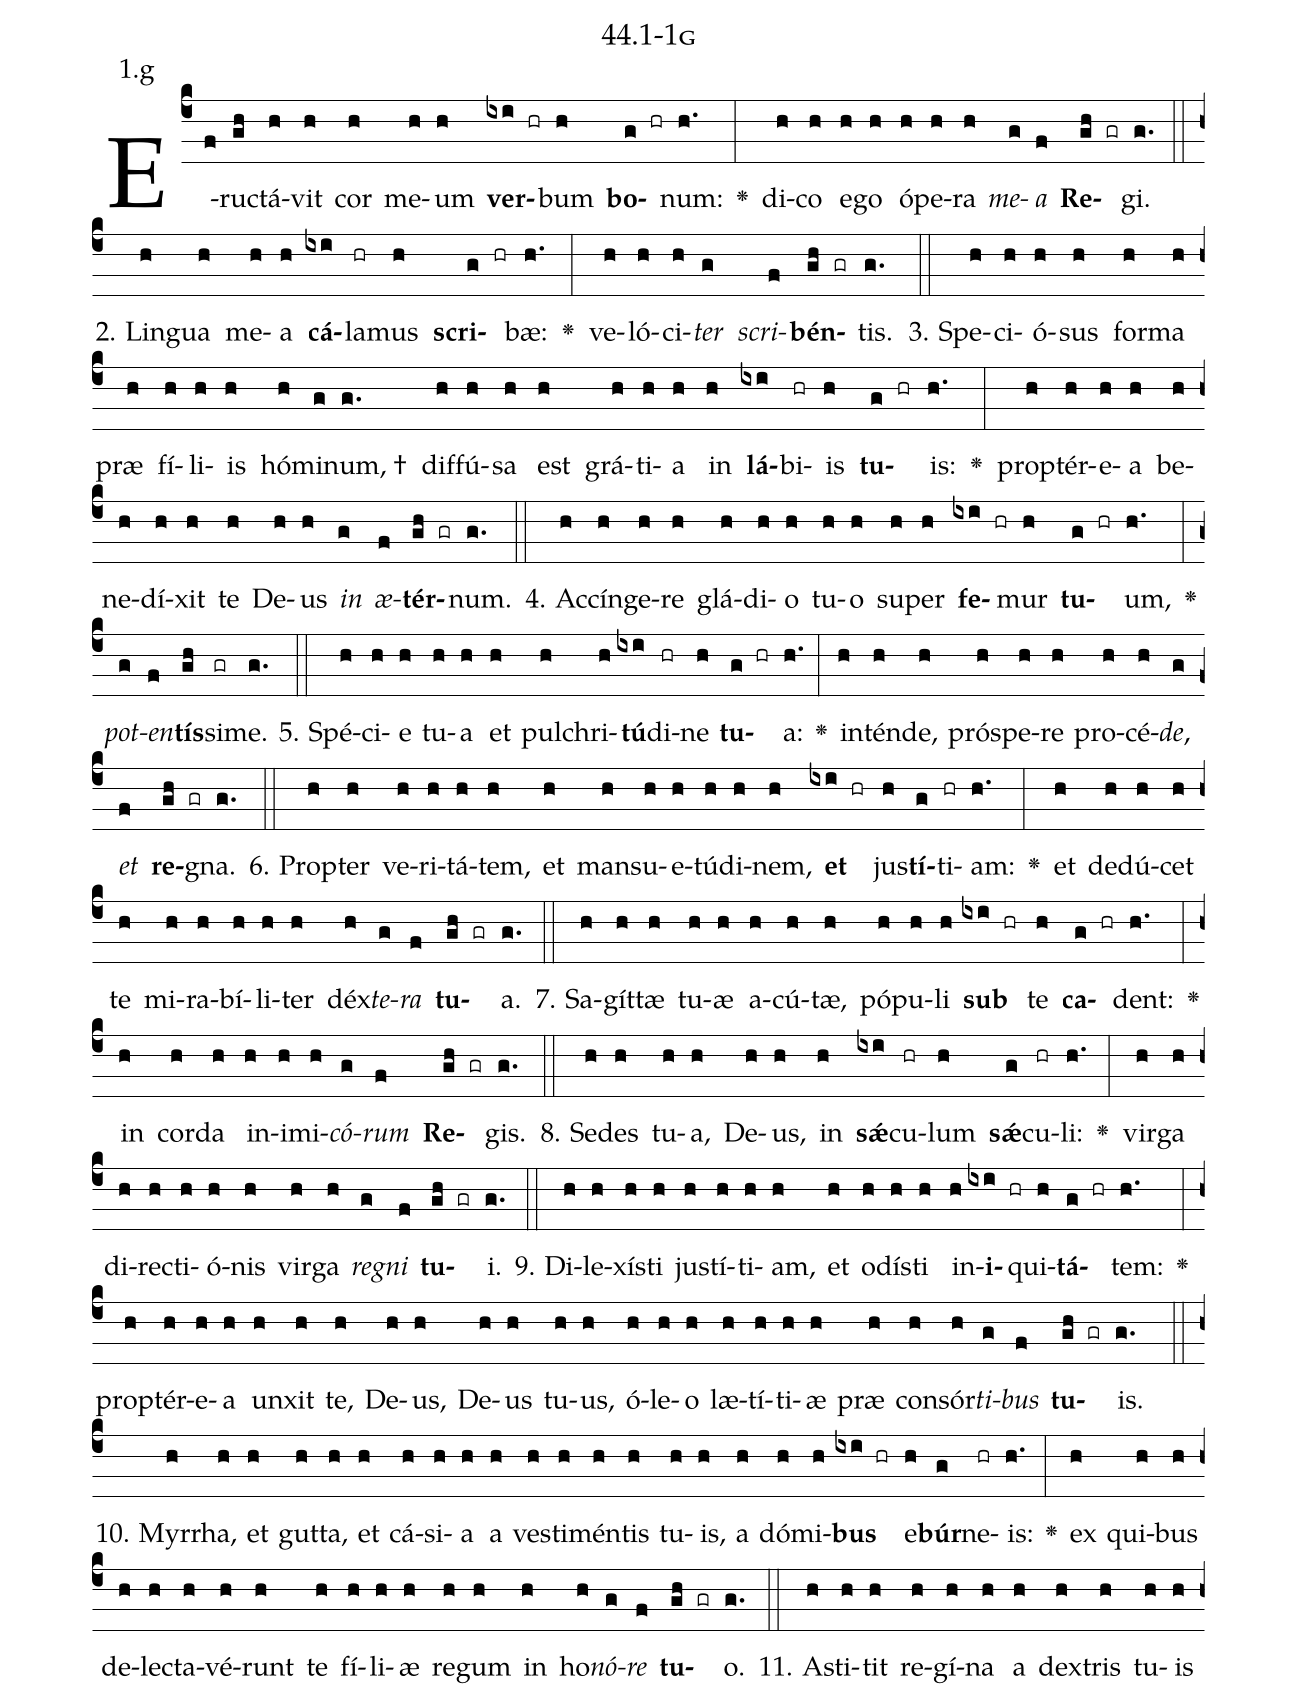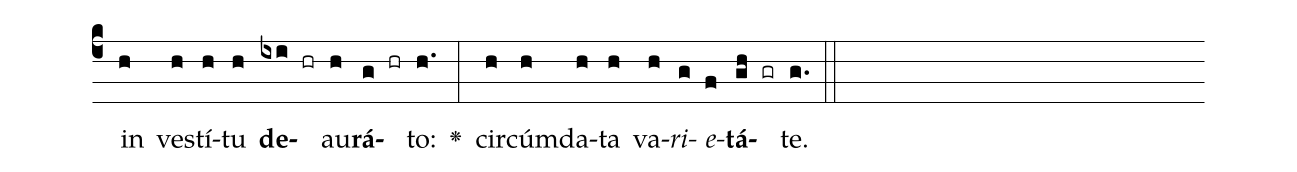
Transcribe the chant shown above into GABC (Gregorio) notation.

name: 44.1-1g;
annotation: 1.g;
%%
(c4)E(f)ruc(gh)tá(h)vit(h) cor(h) me(h)um(h) <b>ver</b>(ixi hr)bum(h) <b>bo</b>(g hr)num:(h.) <v>\greheightstar</v>(:) di(h)co(h) e(h)go(h) ó(h)pe(h)ra(h) <i>me</i>(g)<i>a</i>(f) <b>Re</b>(gh gr)gi.(g.) (::)
2. Lin(h)gua(h) me(h)a(h) <b>cá</b>(ixi)la(hr)mus(h) <b>scri</b>(g hr)bæ:(h.) <v>\greheightstar</v>(:) ve(h)ló(h)ci(h)<i>ter</i>(g) <i>scri</i>(f)<b>bén</b>(gh gr)tis.(g.) (::)
3. Spe(h)ci(h)ó(h)sus(h) for(h)ma(h) præ(h) fí(h)li(h)is(h) hó(h)mi(g)num, †(g.) dif(h)fú(h)sa(h) est(h) grá(h)ti(h)a(h) in(h) <b>lá</b>(ixi)bi(hr)is(h) <b>tu</b>(g hr)is:(h.) <v>\greheightstar</v>(:) prop(h)tér(h)e(h)a(h) be(h)ne(h)dí(h)xit(h) te(h) De(h)us(h) <i>in</i>(g) <i>æ</i>(f)<b>tér</b>(gh gr)num.(g.) (::)
4. Ac(h)cín(h)ge(h)re(h) glá(h)di(h)o(h) tu(h)o(h) su(h)per(h) <b>fe</b>(ixi hr)mur(h) <b>tu</b>(g hr)um,(h.) <v>\greheightstar</v>(:) <i>pot</i>(g)<i>en</i>(f)<b>tís</b>(gh)si(gr)me.(g.) (::)
5. Spé(h)ci(h)e(h) tu(h)a(h) et(h) pul(h)chri(h)<b>tú</b>(ixi)di(hr)ne(h) <b>tu</b>(g hr)a:(h.) <v>\greheightstar</v>(:) in(h)tén(h)de,(h) pró(h)spe(h)re(h) pro(h)cé(h)<i>de</i>,(g) <i>et</i>(f) <b>re</b>(gh gr)gna.(g.) (::)
6. Prop(h)ter(h) ve(h)ri(h)tá(h)tem,(h) et(h) man(h)su(h)e(h)tú(h)di(h)nem,(h) <b>et</b>(ixi hr) jus(h)<b>tí</b>(g)ti(hr)am:(h.) <v>\greheightstar</v>(:) et(h) de(h)dú(h)cet(h) te(h) mi(h)ra(h)bí(h)li(h)ter(h) déx(h)<i>te</i>(g)<i>ra</i>(f) <b>tu</b>(gh gr)a.(g.) (::)
7. Sa(h)gít(h)tæ(h) tu(h)æ(h) a(h)cú(h)tæ,(h) pó(h)pu(h)li(h) <b>sub</b>(ixi hr) te(h) <b>ca</b>(g hr)dent:(h.) <v>\greheightstar</v>(:) in(h) cor(h)da(h) in(h)i(h)mi(h)<i>có</i>(g)<i>rum</i>(f) <b>Re</b>(gh gr)gis.(g.) (::)
8. Se(h)des(h) tu(h)a,(h) De(h)us,(h) in(h) <b>sǽ</b>(ixi)cu(hr)lum(h) <b>sǽ</b>(g)cu(hr)li:(h.) <v>\greheightstar</v>(:) vir(h)ga(h) di(h)rec(h)ti(h)ó(h)nis(h) vir(h)ga(h) <i>re</i>(g)<i>gni</i>(f) <b>tu</b>(gh gr)i.(g.) (::)
9. Di(h)le(h)xís(h)ti(h) jus(h)tí(h)ti(h)am,(h) et(h) o(h)dís(h)ti(h) in(h)<b>i</b>(ixi hr)qui(h)<b>tá</b>(g hr)tem:(h.) <v>\greheightstar</v>(:) prop(h)tér(h)e(h)a(h) un(h)xit(h) te,(h) De(h)us,(h) De(h)us(h) tu(h)us,(h) ó(h)le(h)o(h) læ(h)tí(h)ti(h)æ(h) præ(h) con(h)sór(h)<i>ti</i>(g)<i>bus</i>(f) <b>tu</b>(gh gr)is.(g.) (::)
10. Myr(h)rha,(h) et(h) gut(h)ta,(h) et(h) cá(h)si(h)a(h) a(h) ves(h)ti(h)mén(h)tis(h) tu(h)is,(h) a(h) dó(h)mi(h)<b>bus</b>(ixi hr) e(h)<b>búr</b>(g)ne(hr)is:(h.) <v>\greheightstar</v>(:) ex(h) qui(h)bus(h) de(h)lec(h)ta(h)vé(h)runt(h) te(h) fí(h)li(h)æ(h) re(h)gum(h) in(h) ho(h)<i>nó</i>(g)<i>re</i>(f) <b>tu</b>(gh gr)o.(g.) (::)
11. A(h)sti(h)tit(h) re(h)gí(h)na(h) a(h) dex(h)tris(h) tu(h)is(h) in(h) ves(h)tí(h)tu(h) <b>de</b>(ixi hr)au(h)<b>rá</b>(g hr)to:(h.) <v>\greheightstar</v>(:) cir(h)cúm(h)da(h)ta(h) va(h)<i>ri</i>(g)<i>e</i>(f)<b>tá</b>(gh gr)te.(g.) (::)
